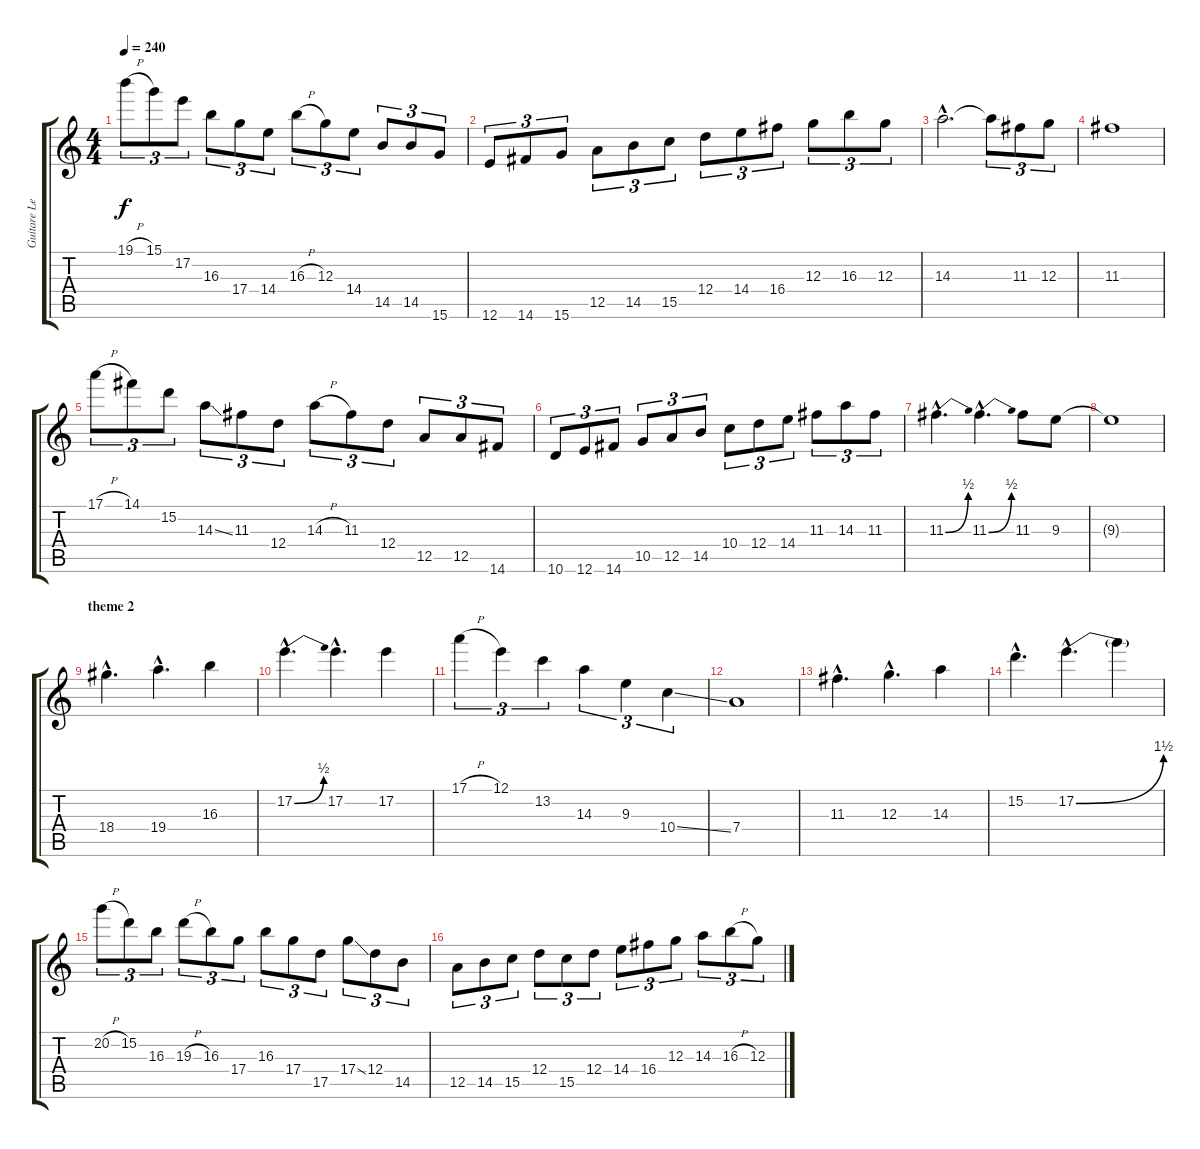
\track ("Guitare Lead" "Guitare Le") {instrument distortionguitar}
\staff {score tabs}
\tuning (E4 B3 G3 D3 A2 E2) {hide}
\ts (4 4)
\tempo 240
\clef g2
\ks c
19.1{h}.8{tu (3 2) dy f} 15.1.8{tu (3 2)} 17.2.8{tu (3 2)} 16.3.8{tu (3 2)} 17.4.8{tu (3 2)} 14.4.8{tu (3 2)} 16.3{h}.8{tu (3 2)} 12.3.8{tu (3 2)} 14.4.8{tu (3 2)} 14.5.8{tu (3 2)} 14.5.8{tu (3 2)} 15.6.8{tu (3 2)} |
12.6.8{tu (3 2)} 14.6.8{tu (3 2)} 15.6.8{tu (3 2)} 12.5.8{tu (3 2)} 14.5.8{tu (3 2)} 15.5.8{tu (3 2)} 12.4.8{tu (3 2)} 14.4.8{tu (3 2)} 16.4.8{tu (3 2)} 12.3.8{tu (3 2)} 16.3.8{tu (3 2)} 12.3.8{tu (3 2)} |
14.3{hac}.2{d} 14.3{t}.8{tu (3 2)} 11.3.8{tu (3 2)} 12.3.8{tu (3 2)} |
11.3.1 |
17.1{h}.8{tu (3 2)} 14.1.8{tu (3 2)} 15.2.8{tu (3 2)} 14.3{ss}.8{tu (3 2)} 11.3.8{tu (3 2)} 12.4.8{tu (3 2)} 14.3{h}.8{tu (3 2)} 11.3.8{tu (3 2)} 12.4.8{tu (3 2)} 12.5.8{tu (3 2)} 12.5.8{tu (3 2)} 14.6.8{tu (3 2)} |
10.6.8{tu (3 2)} 12.6.8{tu (3 2)} 14.6.8{tu (3 2)} 10.5.8{tu (3 2)} 12.5.8{tu (3 2)} 14.5.8{tu (3 2)} 10.4.8{tu (3 2)} 12.4.8{tu (3 2)} 14.4.8{tu (3 2)} 11.3.8{tu (3 2)} 14.3.8{tu (3 2)} 11.3.8{tu (3 2)} |
11.3{be (bend 0 0 60 2) hac}.4{d} 11.3{be (bend 0 0 60 2) hac}.4{d} 11.3.8 9.3.8 |
9.3{t}.1 |
\section ("" "theme 2")
18.4{hac}.4{d} 19.4{hac}.4{d} 16.3.4 |
17.2{be (bend 0 0 60 2) hac}.4{d} 17.2{hac}.4{d} 17.2.4 |
17.1{h}.4{tu (3 2)} 12.1.4{tu (3 2)} 13.2.4{tu (3 2)} 14.3.4{tu (3 2)} 9.3.4{tu (3 2)} 10.4{ss}.4{tu (3 2)} |
7.4.1 |
11.3{hac}.4{d} 12.3{hac}.4{d} 14.3.4 |
15.2{hac}.4{d} 17.2{be (bend 0 0 60 6) hac}.4{d} 17.2{t}.4 |
20.2{h}.8{tu (3 2)} 15.2.8{tu (3 2)} 16.3.8{tu (3 2)} 19.3{h}.8{tu (3 2)} 16.3.8{tu (3 2)} 17.4.8{tu (3 2)} 16.3.8{tu (3 2)} 17.4.8{tu (3 2)} 17.5.8{tu (3 2)} 17.4{ss}.8{tu (3 2)} 12.4.8{tu (3 2)} 14.5.8{tu (3 2)} |
12.5.8{tu (3 2)} 14.5.8{tu (3 2)} 15.5.8{tu (3 2)} 12.4.8{tu (3 2)} 15.5.8{tu (3 2)} 12.4.8{tu (3 2)} 14.4.8{tu (3 2)} 16.4.8{tu (3 2)} 12.3.8{tu (3 2)} 14.3.8{tu (3 2)} 16.3{h}.8{tu (3 2)} 12.3.8{tu (3 2)}
